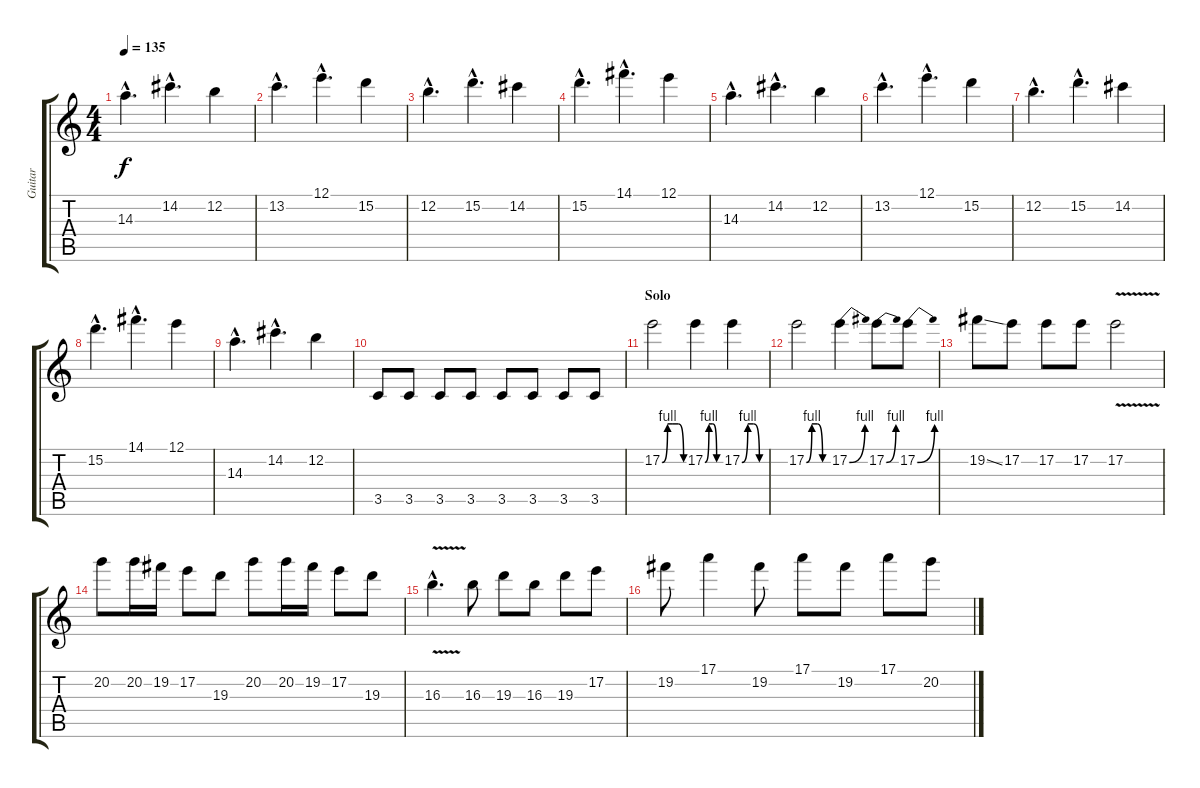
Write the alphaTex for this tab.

\track ("Guitar" "Guitar") {instrument distortionguitar}
\staff {score tabs}
\tuning (E4 B3 G3 D3 A2 E2) {hide}
\ts (4 4)
\tempo 135
\clef g2
\ks c
14.3{hac}.4{d dy f} 14.2{hac}.4{d} 12.2.4 |
13.2{hac}.4{d} 12.1{hac}.4{d} 15.2.4 |
12.2{hac}.4{d} 15.2{hac}.4{d} 14.2.4 |
15.2{hac}.4{d} 14.1{hac}.4{d} 12.1.4 |
14.3{hac}.4{d} 14.2{hac}.4{d} 12.2.4 |
13.2{hac}.4{d} 12.1{hac}.4{d} 15.2.4 |
12.2{hac}.4{d} 15.2{hac}.4{d} 14.2.4 |
15.2{hac}.4{d} 14.1{hac}.4{d} 12.1.4 |
14.3{hac}.4{d} 14.2{hac}.4{d} 12.2.4 |
3.5.8{volume 14 instrument distortionguitar} 3.5.8 3.5.8 3.5.8 3.5.8 3.5.8 3.5.8 3.5.8 |
\section ("" "Solo")
17.2{be (custom 0 0 15 4 30 4 45 4 60 0)}.2 17.2{be (custom 0 0 15 4 30 4 45 0 60 0)}.4 17.2{be (custom 0 0 15 4 30 4 45 0 60 0)}.4 |
17.2{be (custom 0 0 15 4 30 4 45 0 60 0)}.2 17.2{be (bend 0 0 60 4)}.4 17.2{be (bend 0 0 60 4)}.8 17.2{be (bend 0 0 60 4)}.8 |
19.2{ss}.8 17.2.8 17.2.8 17.2.8 17.2{v}.2 |
20.2.8 20.2.16 19.2.16 17.2.8 19.3.8 20.2.8 20.2.16 19.2.16 17.2.8 19.3.8 |
16.3{v hac}.4{d} 16.3.8 19.3.8 16.3.8 19.3.8 17.2.8 |
19.2.8 17.1.4 19.2.8 17.1.8 19.2.8 17.1.8 20.2.8
